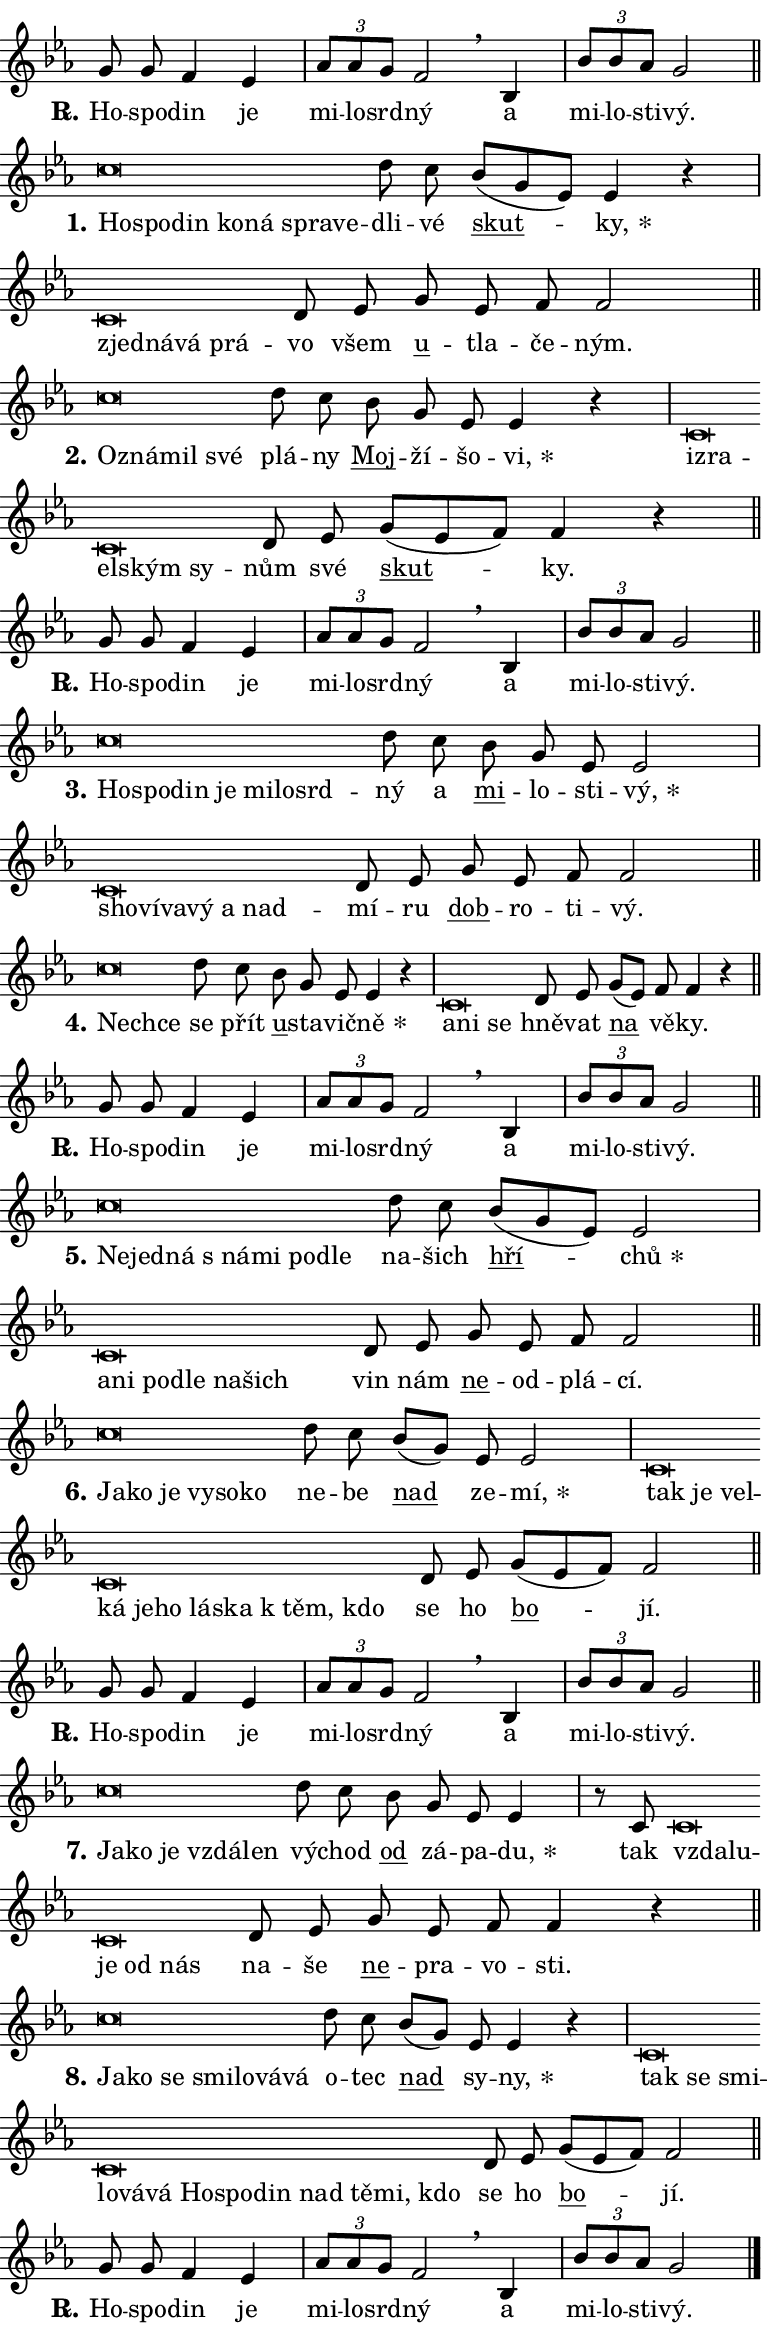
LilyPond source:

\version "2.24.0"
\header { tagline = "" }
\paper {
  indent = 0\cm
  top-margin = 0\cm
  right-margin = 0.13\cm % to fit lyric hyphens
  bottom-margin = 0\cm
  left-margin = 0\cm
  paper-width = 13\cm
  page-breaking = #ly:one-page-breaking
  system-system-spacing.basic-distance = #11
  score-system-spacing.basic-distance = #11
  ragged-last = ##f
}


%% Author: Thomas Morley
%% https://lists.gnu.org/archive/html/lilypond-user/2020-05/msg00002.html
#(define (line-position grob)
"Returns position of @var[grob} in current system:
   @code{'start}, if at first time-step
   @code{'end}, if at last time-step
   @code{'middle} otherwise
"
  (let* ((col (ly:item-get-column grob))
         (ln (ly:grob-object col 'left-neighbor))
         (rn (ly:grob-object col 'right-neighbor))
         (col-to-check-left (if (ly:grob? ln) ln col))
         (col-to-check-right (if (ly:grob? rn) rn col))
         (break-dir-left
           (and
             (ly:grob-property col-to-check-left 'non-musical #f)
             (ly:item-break-dir col-to-check-left)))
         (break-dir-right
           (and
             (ly:grob-property col-to-check-right 'non-musical #f)
             (ly:item-break-dir col-to-check-right))))
        (cond ((eqv? 1 break-dir-left) 'start)
              ((eqv? -1 break-dir-right) 'end)
              (else 'middle))))

#(define (tranparent-at-line-position vctor)
  (lambda (grob)
  "Relying on @code{line-position} select the relevant enry from @var{vctor}.
Used to determine transparency,"
    (case (line-position grob)
      ((end) (not (vector-ref vctor 0)))
      ((middle) (not (vector-ref vctor 1)))
      ((start) (not (vector-ref vctor 2))))))

noteHeadBreakVisibility =
#(define-music-function (break-visibility)(vector?)
"Makes @code{NoteHead}s transparent relying on @var{break-visibility}"
#{
  \override NoteHead.transparent =
    #(tranparent-at-line-position break-visibility)
#})

#(define delete-ledgers-for-transparent-note-heads
  (lambda (grob)
    "Reads whether a @code{NoteHead} is transparent.
If so this @code{NoteHead} is removed from @code{'note-heads} from
@var{grob}, which is supposed to be @code{LedgerLineSpanner}.
As a result ledgers are not printed for this @code{NoteHead}"
    (let* ((nhds-array (ly:grob-object grob 'note-heads))
           (nhds-list
             (if (ly:grob-array? nhds-array)
                 (ly:grob-array->list nhds-array)
                 '()))
           ;; Relies on the transparent-property being done before
           ;; Staff.LedgerLineSpanner.after-line-breaking is executed.
           ;; This is fragile ...
           (to-keep
             (remove
               (lambda (nhd)
                 (ly:grob-property nhd 'transparent #f))
               nhds-list)))
      ;; TODO find a better method to iterate over grob-arrays, similiar
      ;; to filter/remove etc for lists
      ;; For now rebuilt from scratch
      (set! (ly:grob-object grob 'note-heads)  '())
      (for-each
        (lambda (nhd)
          (ly:pointer-group-interface::add-grob grob 'note-heads nhd))
        to-keep))))

squashNotes = {
  \override NoteHead.X-extent = #'(-0.2 . 0.2)
  \override NoteHead.Y-extent = #'(-0.75 . 0)
  \override NoteHead.stencil =
    #(lambda (grob)
       (let ((pos (ly:grob-property grob 'staff-position)))
         (begin
           (if (< pos -7) (display "ERROR: Lower brevis then expected\n") (display ""))
           (if (<= pos -6) ly:text-interface::print ly:note-head::print))))
}
unSquashNotes = {
  \revert NoteHead.X-extent
  \revert NoteHead.Y-extent
  \revert NoteHead.stencil
}

hideNotes = \noteHeadBreakVisibility #begin-of-line-visible
unHideNotes = \noteHeadBreakVisibility #all-visible

% work-around for resetting accidentals
% https://lilypond.org/doc/v2.23/Documentation/notation/displaying-rhythms#unmetered-music
cadenzaMeasure = {
  \cadenzaOff
  \partial 1024 s1024
  \cadenzaOn
}

#(define-markup-command (accent layout props text) (markup?)
  "Underline accented syllable"
  (interpret-markup layout props
    #{\markup \override #'(offset . 4.3) \underline { #text }#}))

responsum = \markup \concat {
  "R" \hspace #-1.05 \path #0.1 #'((moveto 0 0.07) (lineto 0.9 0.8)) \hspace #0.05 "."
}

spaceSize = #0.6828661417322834 % exact space size for TeX Gyre Schola

\layout {
  \context {
    \Staff
    \remove "Time_signature_engraver"
    \override LedgerLineSpanner.after-line-breaking = #delete-ledgers-for-transparent-note-heads
  }
  \context {
    \Lyrics {
      \override LyricSpace.minimum-distance = \spaceSize
      \override LyricText.font-name = #"TeX Gyre Schola"
      \override LyricText.font-size = 1
      \override StanzaNumber.font-name = #"TeX Gyre Schola Bold"
      \override StanzaNumber.font-size = 1
    }
  }
  \context {
    \Score 
    \override NoteHead.text =
      #(lambda (grob) 
        (let ((pos (ly:grob-property grob 'staff-position)))
          #{\markup {
            \combine
              \halign #-0.55 \raise #(if (= pos -6) 0 0.5) \override #'(thickness . 2) \draw-line #'(3.2 . 0)
              \musicglyph "noteheads.sM1"
          }#}))
  }
}

% magnetic-lyrics.ily
%
%   written by
%     Jean Abou Samra <jean@abou-samra.fr>
%     Werner Lemberg <wl@gnu.org>
%
%   adapted by
%     Jiri Hon <jiri.hon@gmail.com>
%
% Version 2022-Apr-15

% https://www.mail-archive.com/lilypond-user@gnu.org/msg149350.html

#(define (Left_hyphen_pointer_engraver context)
   "Collect syllable-hyphen-syllable occurrences in lyrics and store
them in properties.  This engraver only looks to the left.  For
example, if the lyrics input is @code{foo -- bar}, it does the
following.

@itemize @bullet
@item
Set the @code{text} property of the @code{LyricHyphen} grob between
@q{foo} and @q{bar} to @code{foo}.

@item
Set the @code{left-hyphen} property of the @code{LyricText} grob with
text @q{foo} to the @code{LyricHyphen} grob between @q{foo} and
@q{bar}.
@end itemize

Use this auxiliary engraver in combination with the
@code{lyric-@/text::@/apply-@/magnetic-@/offset!} hook."
   (let ((hyphen #f)
         (text #f))
     (make-engraver
      (acknowledgers
       ((lyric-syllable-interface engraver grob source-engraver)
        (set! text grob)))
      (end-acknowledgers
       ((lyric-hyphen-interface engraver grob source-engraver)
        ;(when (not (grob::has-interface grob 'lyric-space-interface))
          (set! hyphen grob)));)
      ((stop-translation-timestep engraver)
       (when (and text hyphen)
         (ly:grob-set-object! text 'left-hyphen hyphen))
       (set! text #f)
       (set! hyphen #f)))))

#(define (lyric-text::apply-magnetic-offset! grob)
   "If the space between two syllables is less than the value in
property @code{LyricText@/.details@/.squash-threshold}, move the right
syllable to the left so that it gets concatenated with the left
syllable.

Use this function as a hook for
@code{LyricText@/.after-@/line-@/breaking} if the
@code{Left_@/hyphen_@/pointer_@/engraver} is active."
   (let ((hyphen (ly:grob-object grob 'left-hyphen #f)))
     (when hyphen
       (let ((left-text (ly:spanner-bound hyphen LEFT)))
         (when (grob::has-interface left-text 'lyric-syllable-interface)
           (let* ((common (ly:grob-common-refpoint grob left-text X))
                  (this-x-ext (ly:grob-extent grob common X))
                  (left-x-ext
                   (begin
                     ;; Trigger magnetism for left-text.
                     (ly:grob-property left-text 'after-line-breaking)
                     (ly:grob-extent left-text common X)))
                  ;; `delta` is the gap width between two syllables.
                  (delta (- (interval-start this-x-ext)
                            (interval-end left-x-ext)))
                  (details (ly:grob-property grob 'details))
                  (threshold (assoc-get 'squash-threshold details 0.2)))
             (when (< delta threshold)
               (let* (;; We have to manipulate the input text so that
                      ;; ligatures crossing syllable boundaries are not
                      ;; disabled.  For languages based on the Latin
                      ;; script this is essentially a beautification.
                      ;; However, for non-Western scripts it can be a
                      ;; necessity.
                      (lt (ly:grob-property left-text 'text))
                      (rt (ly:grob-property grob 'text))
                      (is-space (grob::has-interface hyphen 'lyric-space-interface))
                      (space (if is-space " " ""))
                      (extra-delta (if is-space spaceSize 0))
                      ;; Append new syllable.
                      (ltrt-space (if (and (string? lt) (string? rt))
                                (string-append lt space rt)
                                (make-concat-markup (list lt space rt))))
                      ;; Right-align `ltrt` to the right side.
                      (ltrt-space-markup (grob-interpret-markup
                               grob
                               (make-translate-markup
                                (cons (interval-length this-x-ext) 0)
                                (make-right-align-markup ltrt-space)))))
                 (begin
                   ;; Don't print `left-text`.
                   (ly:grob-set-property! left-text 'stencil #f)
                   ;; Set text and stencil (which holds all collected
                   ;; syllables so far) and shift it to the left.
                   (ly:grob-set-property! grob 'text ltrt-space)
                   (ly:grob-set-property! grob 'stencil ltrt-space-markup)
                   (ly:grob-translate-axis! grob (- (- delta extra-delta)) X))))))))))


#(define (lyric-hyphen::displace-bounds-first grob)
   ;; Make very sure this callback isn't triggered too early.
   (let ((left (ly:spanner-bound grob LEFT))
         (right (ly:spanner-bound grob RIGHT)))
     (ly:grob-property left 'after-line-breaking)
     (ly:grob-property right 'after-line-breaking)
     (ly:lyric-hyphen::print grob)))

squashThreshold = #0.4

\layout {
  \context {
    \Lyrics
    \consists #Left_hyphen_pointer_engraver
    \override LyricText.after-line-breaking =
      #lyric-text::apply-magnetic-offset!
    \override LyricHyphen.stencil = #lyric-hyphen::displace-bounds-first
    \override LyricText.details.squash-threshold = \squashThreshold
    \override LyricHyphen.minimum-distance = 0
    \override LyricHyphen.minimum-length = \squashThreshold
  }
}

squashText = \override LyricText.details.squash-threshold = 9999
unSquashText = \override LyricText.details.squash-threshold = \squashThreshold

leftText = \override LyricText.self-alignment-X = #LEFT
unLeftText = \revert LyricText.self-alignment-X

starOffset = #(lambda (grob) 
                (let ((x_offset (ly:self-alignment-interface::aligned-on-x-parent grob)))
                  (if (= x_offset 0) 0 (+ x_offset 1.2))))

star = #(define-music-function (syllable)(string?)
"Append star separator at the end of a syllable"
#{
  \once \override LyricText.X-offset = #starOffset
  \lyricmode { \markup {
    #syllable
    \override #'((font-name . "TeX Gyre Schola Bold")) \hspace #0.2 \lower #0.65 \larger "*"
  } }
#})

starAccent = #(define-music-function (syllable)(string?)
"Append star separator at the end of a syllable and make accent"
#{
  \once \override LyricText.X-offset = #starOffset
  \lyricmode { \markup {
    \accent #syllable
    \override #'((font-name . "TeX Gyre Schola Bold")) \hspace #0.2 \lower #0.65 \larger "*"
  } }
#})

breath = #(define-music-function (syllable)(string?)
"Append breathing indicator at the end of a syllable"
#{
  \lyricmode { \markup { #syllable "+" } }
#})

optionalBreath = #(define-music-function (syllable)(string?)
"Append optional breathing indicator at the end of a syllable"
#{
  \lyricmode { \markup { #syllable "(+)" } }
#})


\score {
    <<
        \new Voice = "melody" { \cadenzaOn \key es \major \relative { g'8 g f4 es \cadenzaMeasure \bar "|" \tuplet 3/2 { as8[ as g] } f2 \breathe \bar "" bes,4 \cadenzaMeasure \bar "|" \tuplet 3/2 {bes'8[ bes as] } g2 \cadenzaMeasure \bar "||" \break } }
        \new Lyrics \lyricsto "melody" { \lyricmode { \set stanza = \responsum
Ho -- spo -- din je mi -- lo -- srd -- ný a mi -- lo -- sti -- vý. } }
    >>
    \layout {}
}

\score {
    <<
        \new Voice = "melody" { \cadenzaOn \key es \major \relative { \squashNotes c''\breve*1/16 \hideNotes \breve*1/16 \bar "" \breve*1/16 \bar "" \breve*1/16 \bar "" \breve*1/16 \bar "" \breve*1/16 \breve*1/16 \bar "" \unHideNotes \unSquashNotes d8 c \bar "" bes[( g es)] es4 r \cadenzaMeasure \bar "|" \squashNotes c\breve*1/16 \hideNotes \breve*1/16 \bar "" \breve*1/16 \breve*1/16 \bar "" \unHideNotes \unSquashNotes d8 es \bar "" g es f f2 \cadenzaMeasure \bar "||" \break } }
        \new Lyrics \lyricsto "melody" { \lyricmode { \set stanza = "1."
\leftText Ho -- \squashText spo -- din ko -- ná spra -- ve -- \unLeftText \unSquashText dli -- vé \markup \accent skut -- \star ky, \leftText zjed -- \squashText ná -- vá prá -- \unLeftText \unSquashText vo všem \markup \accent u -- tla -- če -- ným. } }
    >>
    \layout {}
}

\score {
    <<
        \new Voice = "melody" { \cadenzaOn \key es \major \relative { \squashNotes c''\breve*1/16 \hideNotes \breve*1/16 \bar "" \breve*1/16 \breve*1/16 \bar "" \unHideNotes \unSquashNotes d8 c \bar "" bes g es es4 r \cadenzaMeasure \bar "|" \squashNotes c\breve*1/16 \hideNotes \breve*1/16 \bar "" \breve*1/16 \bar "" \breve*1/16 \breve*1/16 \bar "" \unHideNotes \unSquashNotes d8 es \bar "" g[( es f)] f4 r \cadenzaMeasure \bar "||" \break } }
        \new Lyrics \lyricsto "melody" { \lyricmode { \set stanza = "2."
\leftText Oz -- \squashText ná -- mil své \unLeftText \unSquashText plá -- ny \markup \accent Moj -- ží -- šo -- \star vi, \leftText iz -- \squashText ra -- el -- ským sy -- \unLeftText \unSquashText nům své \markup \accent skut -- ky. } }
    >>
    \layout {}
}

\score {
    <<
        \new Voice = "melody" { \cadenzaOn \key es \major \relative { g'8 g f4 es \cadenzaMeasure \bar "|" \tuplet 3/2 { as8[ as g] } f2 \breathe \bar "" bes,4 \cadenzaMeasure \bar "|" \tuplet 3/2 {bes'8[ bes as] } g2 \cadenzaMeasure \bar "||" \break } }
        \new Lyrics \lyricsto "melody" { \lyricmode { \set stanza = \responsum
Ho -- spo -- din je mi -- lo -- srd -- ný a mi -- lo -- sti -- vý. } }
    >>
    \layout {}
}

\score {
    <<
        \new Voice = "melody" { \cadenzaOn \key es \major \relative { \squashNotes c''\breve*1/16 \hideNotes \breve*1/16 \bar "" \breve*1/16 \bar "" \breve*1/16 \bar "" \breve*1/16 \bar "" \breve*1/16 \breve*1/16 \bar "" \unHideNotes \unSquashNotes d8 c \bar "" bes g es es2 \cadenzaMeasure \bar "|" \squashNotes c\breve*1/16 \hideNotes \breve*1/16 \bar "" \breve*1/16 \bar "" \breve*1/16 \bar "" \breve*1/16 \breve*1/16 \bar "" \unHideNotes \unSquashNotes d8 es \bar "" g es f f2 \cadenzaMeasure \bar "||" \break } }
        \new Lyrics \lyricsto "melody" { \lyricmode { \set stanza = "3."
\leftText Ho -- \squashText spo -- din je mi -- lo -- srd -- \unLeftText \unSquashText ný a \markup \accent mi -- lo -- sti -- \star vý, \leftText sho -- \squashText ví -- va -- vý a nad -- \unLeftText \unSquashText mí -- ru \markup \accent dob -- ro -- ti -- vý. } }
    >>
    \layout {}
}

\score {
    <<
        \new Voice = "melody" { \cadenzaOn \key es \major \relative { \squashNotes c''\breve*1/16 \hideNotes \breve*1/16 \bar "" \unHideNotes \unSquashNotes d8 c \bar "" bes g es es4 r \cadenzaMeasure \bar "|" \squashNotes c\breve*1/16 \hideNotes \breve*1/16 \breve*1/16 \bar "" \unHideNotes \unSquashNotes d8 es \bar "" g[( es)] f f4 r \cadenzaMeasure \bar "||" \break } }
        \new Lyrics \lyricsto "melody" { \lyricmode { \set stanza = "4."
\leftText Nech -- \squashText ce \unLeftText \unSquashText se přít \markup \accent u -- sta -- vič -- \star ně \leftText a -- \squashText ni se \unLeftText \unSquashText hně -- vat \markup \accent na vě -- ky. } }
    >>
    \layout {}
}

\score {
    <<
        \new Voice = "melody" { \cadenzaOn \key es \major \relative { g'8 g f4 es \cadenzaMeasure \bar "|" \tuplet 3/2 { as8[ as g] } f2 \breathe \bar "" bes,4 \cadenzaMeasure \bar "|" \tuplet 3/2 {bes'8[ bes as] } g2 \cadenzaMeasure \bar "||" \break } }
        \new Lyrics \lyricsto "melody" { \lyricmode { \set stanza = \responsum
Ho -- spo -- din je mi -- lo -- srd -- ný a mi -- lo -- sti -- vý. } }
    >>
    \layout {}
}

\score {
    <<
        \new Voice = "melody" { \cadenzaOn \key es \major \relative { \squashNotes c''\breve*1/16 \hideNotes \breve*1/16 \bar "" \breve*1/16 \bar "" \breve*1/16 \bar "" \breve*1/16 \bar "" \breve*1/16 \breve*1/16 \bar "" \unHideNotes \unSquashNotes d8 c \bar "" bes[( g es)] es2 \cadenzaMeasure \bar "|" \squashNotes c\breve*1/16 \hideNotes \breve*1/16 \bar "" \breve*1/16 \bar "" \breve*1/16 \bar "" \breve*1/16 \breve*1/16 \bar "" \unHideNotes \unSquashNotes d8 es \bar "" g es f f2 \cadenzaMeasure \bar "||" \break } }
        \new Lyrics \lyricsto "melody" { \lyricmode { \set stanza = "5."
\leftText Ne -- \squashText jed -- ná "s ná" -- mi po -- dle \unLeftText \unSquashText na -- šich \markup \accent hří -- \star chů \leftText a -- \squashText ni po -- dle na -- šich \unLeftText \unSquashText vin nám \markup \accent ne -- od -- plá -- cí. } }
    >>
    \layout {}
}

\score {
    <<
        \new Voice = "melody" { \cadenzaOn \key es \major \relative { \squashNotes c''\breve*1/16 \hideNotes \breve*1/16 \bar "" \breve*1/16 \bar "" \breve*1/16 \bar "" \breve*1/16 \breve*1/16 \bar "" \unHideNotes \unSquashNotes d8 c \bar "" bes[( g)] es es2 \cadenzaMeasure \bar "|" \squashNotes c\breve*1/16 \hideNotes \breve*1/16 \bar "" \breve*1/16 \bar "" \breve*1/16 \bar "" \breve*1/16 \bar "" \breve*1/16 \bar "" \breve*1/16 \bar "" \breve*1/16 \bar "" \breve*1/16 \breve*1/16 \bar "" \unHideNotes \unSquashNotes d8 es \bar "" g[( es f)] f2 \cadenzaMeasure \bar "||" \break } }
        \new Lyrics \lyricsto "melody" { \lyricmode { \set stanza = "6."
\leftText Ja -- \squashText ko je vy -- so -- ko \unLeftText \unSquashText ne -- be \markup \accent nad ze -- \star mí, \leftText tak \squashText je vel -- ká je -- ho lá -- ska "k těm," kdo \unLeftText \unSquashText se ho \markup \accent bo -- jí. } }
    >>
    \layout {}
}

\score {
    <<
        \new Voice = "melody" { \cadenzaOn \key es \major \relative { g'8 g f4 es \cadenzaMeasure \bar "|" \tuplet 3/2 { as8[ as g] } f2 \breathe \bar "" bes,4 \cadenzaMeasure \bar "|" \tuplet 3/2 {bes'8[ bes as] } g2 \cadenzaMeasure \bar "||" \break } }
        \new Lyrics \lyricsto "melody" { \lyricmode { \set stanza = \responsum
Ho -- spo -- din je mi -- lo -- srd -- ný a mi -- lo -- sti -- vý. } }
    >>
    \layout {}
}

\score {
    <<
        \new Voice = "melody" { \cadenzaOn \key es \major \relative { \squashNotes c''\breve*1/16 \hideNotes \breve*1/16 \bar "" \breve*1/16 \bar "" \breve*1/16 \breve*1/16 \bar "" \unHideNotes \unSquashNotes d8 c \bar "" bes g es es4 \cadenzaMeasure \bar "|" r8 c8 \squashNotes c\breve*1/16 \hideNotes \breve*1/16 \bar "" \breve*1/16 \bar "" \breve*1/16 \breve*1/16 \bar "" \unHideNotes \unSquashNotes d8 es \bar "" g es f f4 r \cadenzaMeasure \bar "||" \break } }
        \new Lyrics \lyricsto "melody" { \lyricmode { \set stanza = "7."
\leftText Ja -- \squashText ko je vzdá -- len \unLeftText \unSquashText vý -- chod \markup \accent od zá -- pa -- \star du, tak \leftText vzda -- \squashText lu -- je od nás \unLeftText \unSquashText na -- še \markup \accent ne -- pra -- vo -- sti. } }
    >>
    \layout {}
}

\score {
    <<
        \new Voice = "melody" { \cadenzaOn \key es \major \relative { \squashNotes c''\breve*1/16 \hideNotes \breve*1/16 \bar "" \breve*1/16 \bar "" \breve*1/16 \bar "" \breve*1/16 \bar "" \breve*1/16 \breve*1/16 \bar "" \unHideNotes \unSquashNotes d8 c \bar "" bes[( g)] es es4 r \cadenzaMeasure \bar "|" \squashNotes c\breve*1/16 \hideNotes \breve*1/16 \bar "" \breve*1/16 \bar "" \breve*1/16 \bar "" \breve*1/16 \bar "" \breve*1/16 \bar "" \breve*1/16 \bar "" \breve*1/16 \bar "" \breve*1/16 \bar "" \breve*1/16 \bar "" \breve*1/16 \bar "" \breve*1/16 \breve*1/16 \bar "" \unHideNotes \unSquashNotes d8 es \bar "" g[( es f)] f2 \cadenzaMeasure \bar "||" \break } }
        \new Lyrics \lyricsto "melody" { \lyricmode { \set stanza = "8."
\leftText Ja -- \squashText ko se smi -- lo -- vá -- vá \unLeftText \unSquashText o -- tec \markup \accent nad sy -- \star ny, \leftText tak \squashText se smi -- lo -- vá -- vá Ho -- spo -- din nad tě -- mi, kdo \unLeftText \unSquashText se ho \markup \accent bo -- jí. } }
    >>
    \layout {}
}

\score {
    <<
        \new Voice = "melody" { \cadenzaOn \key es \major \relative { g'8 g f4 es \cadenzaMeasure \bar "|" \tuplet 3/2 { as8[ as g] } f2 \breathe \bar "" bes,4 \cadenzaMeasure \bar "|" \tuplet 3/2 {bes'8[ bes as] } g2 \cadenzaMeasure \bar "||" \break } \bar "|." }
        \new Lyrics \lyricsto "melody" { \lyricmode { \set stanza = \responsum
Ho -- spo -- din je mi -- lo -- srd -- ný a mi -- lo -- sti -- vý. } }
    >>
    \layout {}
}
